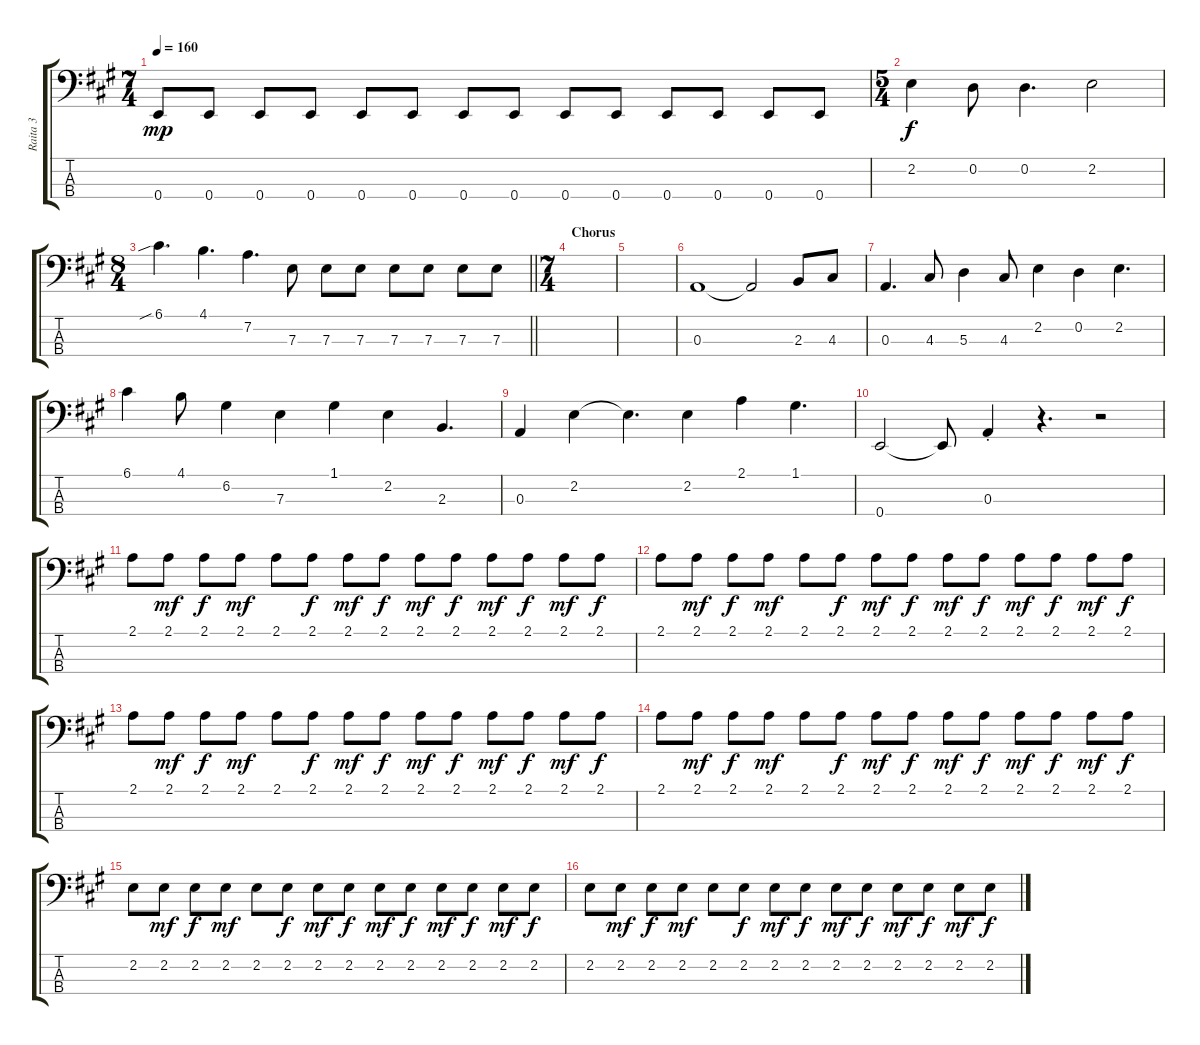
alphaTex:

\track ("Raita 3" "Raita 3") {instrument electricbassfinger}
\staff {score tabs}
\tuning (G2 D2 A1 E1) {hide}
\ts (7 4)
\tempo 160
\clef f4
\ks a
0.4.8{dy mp} 0.4.8 0.4.8 0.4.8 0.4.8 0.4.8 0.4.8 0.4.8 0.4.8 0.4.8 0.4.8 0.4.8 0.4.8 0.4.8 |
\ts (5 4)
2.2.4{dy f} 0.2.8 0.2.4{d} 2.2.2 |
\ts (8 4)
\barLineRight lightlight
6.1{sib}.4{d} 4.1.4{d} 7.2.4{d} 7.3.8 7.3.8 7.3.8 7.3.8 7.3.8 7.3.8 7.3.8 |
\ts (7 4)
\section ("" "Chorus")
|
|
0.3.1 0.3{t}.2 2.3.8 4.3.8 |
0.3.4{d} 4.3.8 5.3.4 4.3.8 2.2.4 0.2.4 2.2.4{d} |
6.1.4 4.1.8 6.2.4 7.3.4 1.1.4 2.2.4 2.3.4{d} |
0.3.4 2.2.4 2.2{t}.4{d} 2.2.4 2.1.4 1.1.4{d} |
0.4.2 0.4{t}.8 0.3{st}.4 r.4{d} r.2 |
2.1.8 2.1.8{dy mf} 2.1.8{dy f} 2.1.8{dy mf} 2.1.8 2.1.8{dy f} 2.1.8{dy mf} 2.1.8{dy f} 2.1.8{dy mf} 2.1.8{dy f} 2.1.8{dy mf} 2.1.8{dy f} 2.1.8{dy mf} 2.1.8{dy f} |
2.1.8 2.1.8{dy mf} 2.1.8{dy f} 2.1.8{dy mf} 2.1.8 2.1.8{dy f} 2.1.8{dy mf} 2.1.8{dy f} 2.1.8{dy mf} 2.1.8{dy f} 2.1.8{dy mf} 2.1.8{dy f} 2.1.8{dy mf} 2.1.8{dy f} |
2.1.8 2.1.8{dy mf} 2.1.8{dy f} 2.1.8{dy mf} 2.1.8 2.1.8{dy f} 2.1.8{dy mf} 2.1.8{dy f} 2.1.8{dy mf} 2.1.8{dy f} 2.1.8{dy mf} 2.1.8{dy f} 2.1.8{dy mf} 2.1.8{dy f} |
2.1.8 2.1.8{dy mf} 2.1.8{dy f} 2.1.8{dy mf} 2.1.8 2.1.8{dy f} 2.1.8{dy mf} 2.1.8{dy f} 2.1.8{dy mf} 2.1.8{dy f} 2.1.8{dy mf} 2.1.8{dy f} 2.1.8{dy mf} 2.1.8{dy f} |
2.2.8 2.2.8{dy mf} 2.2.8{dy f} 2.2.8{dy mf} 2.2.8 2.2.8{dy f} 2.2.8{dy mf} 2.2.8{dy f} 2.2.8{dy mf} 2.2.8{dy f} 2.2.8{dy mf} 2.2.8{dy f} 2.2.8{dy mf} 2.2.8{dy f} |
2.2.8 2.2.8{dy mf} 2.2.8{dy f} 2.2.8{dy mf} 2.2.8 2.2.8{dy f} 2.2.8{dy mf} 2.2.8{dy f} 2.2.8{dy mf} 2.2.8{dy f} 2.2.8{dy mf} 2.2.8{dy f} 2.2.8{dy mf} 2.2.8{dy f}
